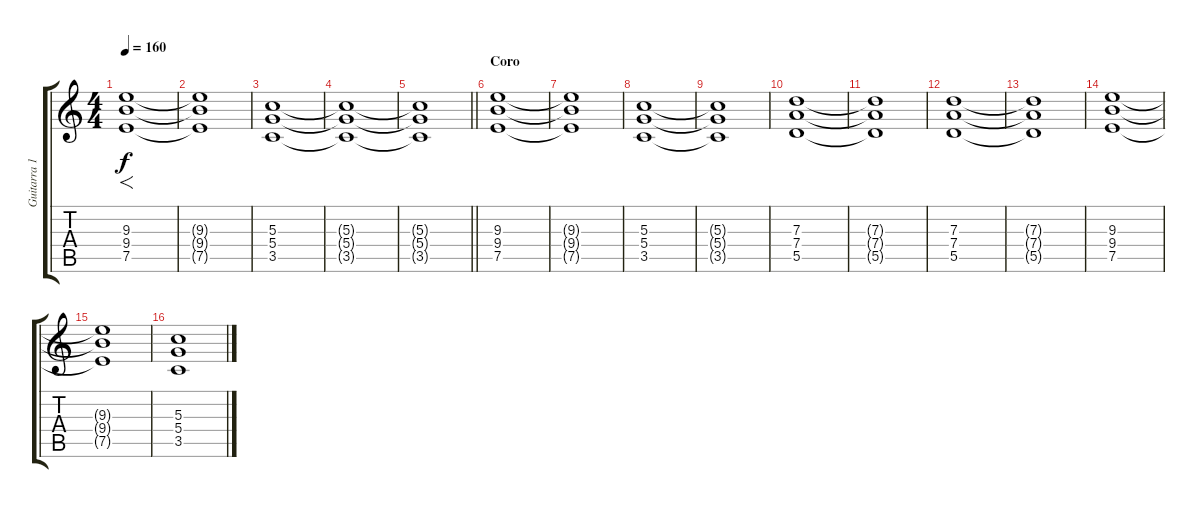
\track ("Guitarra 1" "Guitarra 1") {instrument distortionguitar}
\staff {score tabs}
\tuning (E4 B3 G3 D3 A2 E2) {hide}
\ts (4 4)
\tempo 160
\clef g2
\ks c
(9.3 9.4 7.5).1{f dy f} |
(9.3{t} 9.4{t} 7.5{t}).1 |
(5.3 5.4 3.5).1 |
(5.3{t} 5.4{t} 3.5{t}).1 |
\barLineRight lightlight
(5.3{t} 5.4{t} 3.5{t}).1 |
\section ("" "Coro")
(9.3 9.4 7.5).1 |
(9.3{t} 9.4{t} 7.5{t}).1 |
(5.3 5.4 3.5).1 |
(5.3{t} 5.4{t} 3.5{t}).1 |
(7.3 7.4 5.5).1 |
(7.3{t} 7.4{t} 5.5{t}).1 |
(7.3 7.4 5.5).1 |
(7.3{t} 7.4{t} 5.5{t}).1 |
(9.3 9.4 7.5).1 |
(9.3{t} 9.4{t} 7.5{t}).1 |
(5.3 5.4 3.5).1
